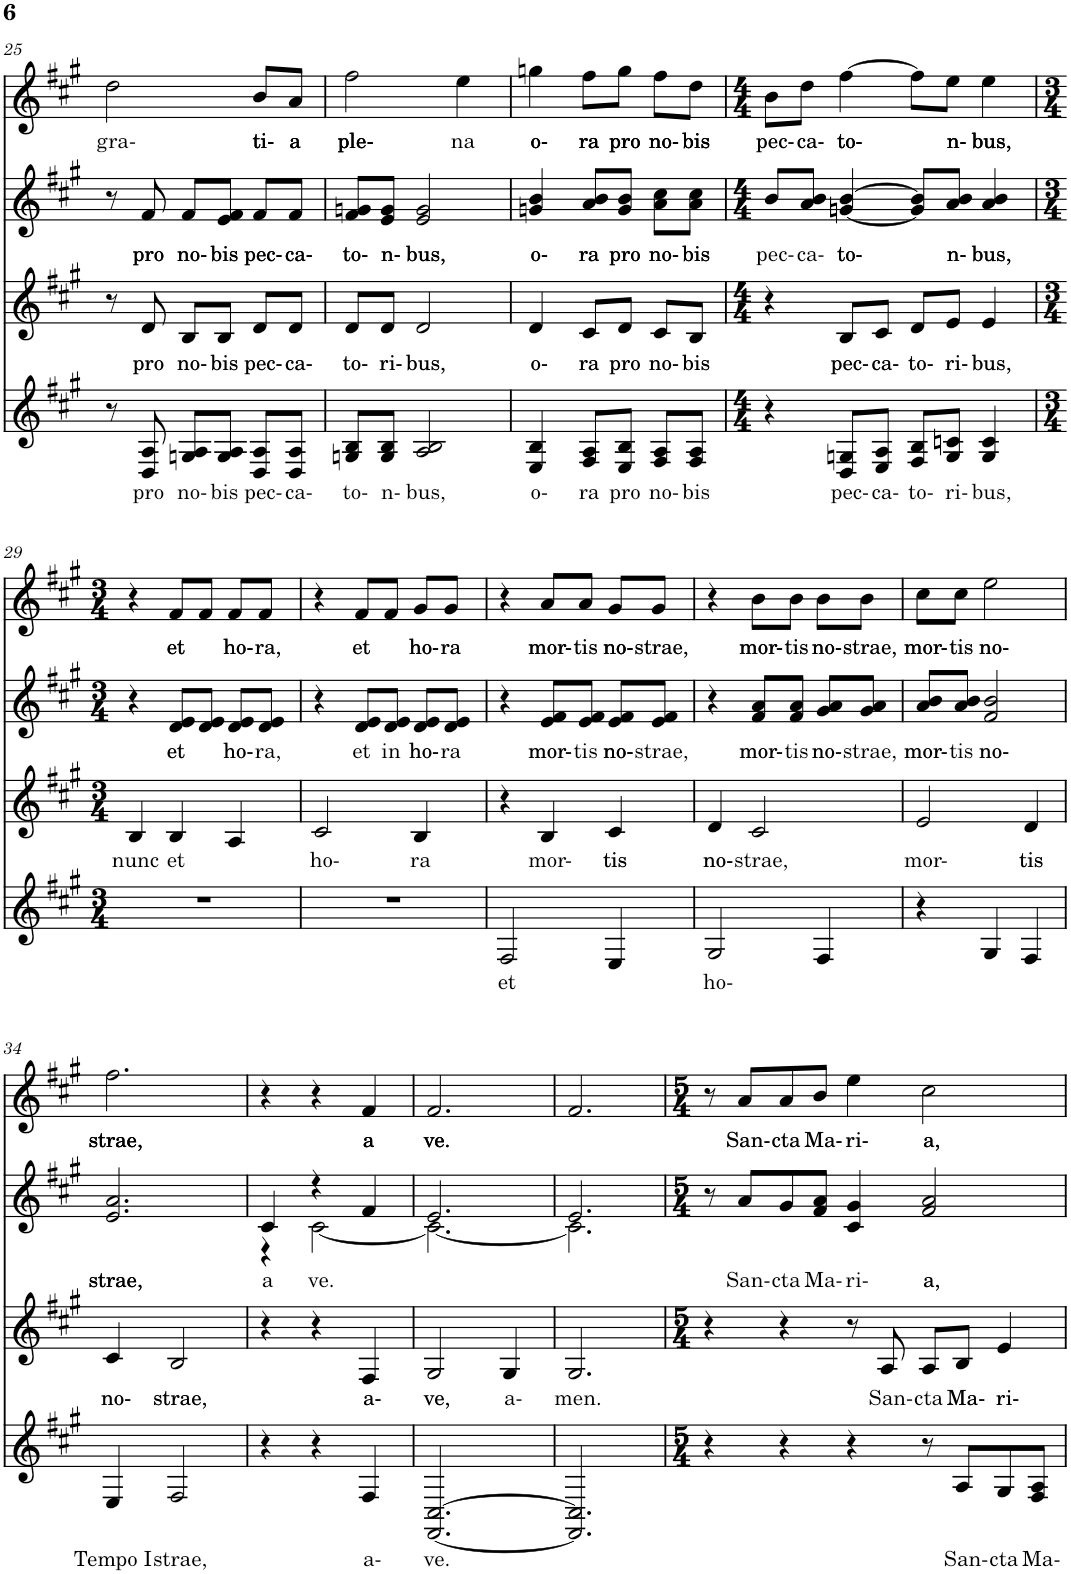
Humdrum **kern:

**kern	**text	**kern	**text	**kern	**text	**kern	**text
*part4	*part4	*part3	*part3	*part2	*part2	*part1	*part1
*staff4	*staff4	*staff3	*staff3	*staff2	*staff2	*staff1	*staff1
*I"Grand Piano, Bass	*	*I"Grand Piano, Tenor	*	*I"Grand Piano, Alt	*	*I"Grand Piano, Sopran	*
*I'Pno	*	*I'Pno	*	*I'Pno	*	*I'Pno	*
!!LO:PB:g=z
*clefG2	*	*clefG2	*	*clefG2	*	*clefG2	*
*k[f#c#g#]	*	*k[f#c#g#]	*	*k[f#c#g#]	*	*k[f#c#g#]	*
*M3/4	*	*M3/4	*	*M3/4	*	*M3/4	*
=25	=25	=25	=25	=25	=25	=25	=25
!	!	!	!	!	!	!	!LO:LY:b
8r	.	8r	.	8r	.	2dd\	gra-
!	!LO:LY:b	!	!LO:LY:b	!	!LO:LY:b	!	!
8D/ 8A/	pro	8d/	pro	8f#/	pro	.	.
!	!LO:LY:b	!	!LO:LY:b	!	!LO:LY:b	!	!
8Gn/ 8A/L	no-	8B/L	no-	8f#/L	no-	.	.
!	!LO:LY:b	!	!LO:LY:b	!	!LO:LY:b	!	!
8G/ 8A/J	bis	8B/J	bis	8e/ 8f#/J	bis	.	.
!	!LO:LY:b	!	!LO:LY:b	!	!LO:LY:b	!	!LO:LY:b
8D/ 8A/L	pec-	8d/L	pec-	8f#/L	pec-	8b/L	ti-
!	!LO:LY:b	!	!LO:LY:b	!	!LO:LY:b	!	!LO:LY:b
8D/ 8A/J	ca-	8d/J	ca-	8f#/J	ca-	8a/J	a
=26	=26	=26	=26	=26	=26	=26	=26
!	!LO:LY:b	!	!LO:LY:b	!	!LO:LY:b	!	!LO:LY:b
8Gn/ 8B/L	to-	8d/L	to-	8f#/ 8gn/L	to-	2ff#\	ple-
!	!LO:LY:b	!	!LO:LY:b	!	!LO:LY:b	!	!
8G/ 8B/J	n-	8d/J	ri-	8e/ 8g/J	n-	.	.
!	!LO:LY:b	!	!LO:LY:b	!	!LO:LY:b	!	!
2A/ 2B/	bus,	2d/	bus,	2e/ 2g/	bus,	.	.
!	!	!	!	!	!	!	!LO:LY:b
.	.	.	.	.	.	4ee\	na
=27	=27	=27	=27	=27	=27	=27	=27
!	!LO:LY:b	!	!LO:LY:b	!	!LO:LY:b	!	!LO:LY:b
4E/ 4B/	o-	4d/	o-	4gn/ 4b/	o-	4ggn\	o-
!	!LO:LY:b	!	!LO:LY:b	!	!LO:LY:b	!	!LO:LY:b
8F#/ 8A/L	ra	8c#/L	ra	8a/ 8b/L	ra	8ff#\L	ra
!	!LO:LY:b	!	!LO:LY:b	!	!LO:LY:b	!	!LO:LY:b
8E/ 8B/J	pro	8d/J	pro	8g/ 8b/J	pro	8gg\J	pro
!	!LO:LY:b	!	!LO:LY:b	!	!LO:LY:b	!	!LO:LY:b
8F#/ 8A/L	no-	8c#/L	no-	8a\ 8cc#\L	no-	8ff#\L	no-
!	!LO:LY:b	!	!LO:LY:b	!	!LO:LY:b	!	!LO:LY:b
8F#/ 8A/J	bis	8B/J	bis	8a\ 8cc#\J	bis	8dd\J	bis
=28	=28	=28	=28	=28	=28	=28	=28
*M4/4	*	*M4/4	*	*M4/4	*	*M4/4	*
!	!	!	!	!	!LO:LY:b	!	!LO:LY:b
4r	.	4r	.	8b/L	pec-	8b\L	pec-
!	!	!	!	!	!LO:LY:b	!	!LO:LY:b
.	.	.	.	8a/ 8b/J	ca-	8dd\J	ca-
!	!LO:LY:b	!	!LO:LY:b	!	!LO:LY:b	!	!LO:LY:b
8D/ 8Gn/L	pec-	8B/L	pec-	[4gn/ [4b/	to-	[4ff#\	to-
!	!LO:LY:b	!	!LO:LY:b	!	!	!	!
8E/ 8A/J	ca-	8c#/J	ca-	.	.	.	.
!	!LO:LY:b	!	!LO:LY:b	!	!	!	!
8F#/ 8B/L	to-	8d/L	to-	8g/] 8b/]L	.	8ff#\L]	.
!	!LO:LY:b	!	!LO:LY:b	!	!LO:LY:b	!	!LO:LY:b
8G/ 8cn/J	ri-	8e/J	ri-	8a/ 8b/J	n-	8ee\J	n-
!	!LO:LY:b	!	!LO:LY:b	!	!LO:LY:b	!	!LO:LY:b
4G/ 4c/	bus,	4e/	bus,	4a/ 4b/	bus,	4ee\	bus,
!!LO:LB:g=z
=29	=29	=29	=29	=29	=29	=29	=29
*M3/4	*	*M3/4	*	*M3/4	*	*M3/4	*
!	!	!	!LO:LY:b	!	!	!	!
2.r	.	4B/	nunc	4r	.	4r	.
!	!	!	!LO:LY:b	!	!LO:LY:b	!	!LO:LY:b
.	.	4B/	et	8d/ 8e/L	et	8f#/L	et
.	.	.	.	8d/ 8e/J	.	8f#/J	.
!	!	!	!	!	!LO:LY:b	!	!LO:LY:b
.	.	4A/	.	8d/ 8e/L	ho-	8f#/L	ho-
!	!	!	!	!	!LO:LY:b	!	!LO:LY:b
.	.	.	.	8d/ 8e/J	ra,	8f#/J	ra,
=30	=30	=30	=30	=30	=30	=30	=30
!	!	!	!LO:LY:b	!	!	!	!
2.r	.	2c#/	ho-	4r	.	4r	.
!	!	!	!	!	!LO:LY:b	!	!LO:LY:b
.	.	.	.	8d/ 8e/L	et	8f#/L	et
!	!	!	!	!	!LO:LY:b	!	!
.	.	.	.	8d/ 8e/J	in	8f#/J	.
!	!	!	!LO:LY:b	!	!LO:LY:b	!	!LO:LY:b
.	.	4B/	ra	8d/ 8e/L	ho-	8g#/L	ho-
!	!	!	!	!	!LO:LY:b	!	!LO:LY:b
.	.	.	.	8d/ 8e/J	ra	8g#/J	ra
=31	=31	=31	=31	=31	=31	=31	=31
!	!LO:LY:b	!	!	!	!	!	!
2F#/	et	4r	.	4r	.	4r	.
!	!	!	!LO:LY:b	!	!LO:LY:b	!	!LO:LY:b
.	.	4B/	mor-	8e/ 8f#/L	mor-	8a/L	mor-
!	!	!	!	!	!LO:LY:b	!	!LO:LY:b
.	.	.	.	8e/ 8f#/J	tis	8a/J	tis
!	!	!	!LO:LY:b	!	!LO:LY:b	!	!LO:LY:b
4E/	.	4c#/	tis	8e/ 8f#/L	no-	8g#/L	no-
!	!	!	!	!	!LO:LY:b	!	!LO:LY:b
.	.	.	.	8e/ 8f#/J	strae,	8g#/J	strae,
=32	=32	=32	=32	=32	=32	=32	=32
!	!LO:LY:b	!	!LO:LY:b	!	!	!	!
2G#/	ho-	4d/	no-	4r	.	4r	.
!	!	!	!LO:LY:b	!	!LO:LY:b	!	!LO:LY:b
.	.	2c#/	strae,	8f#/ 8a/L	mor-	8b\L	mor-
!	!	!	!	!	!LO:LY:b	!	!LO:LY:b
.	.	.	.	8f#/ 8a/J	tis	8b\J	tis
!	!	!	!	!	!LO:LY:b	!	!LO:LY:b
4F#/	.	.	.	8g#/ 8a/L	no-	8b\L	no-
!	!	!	!	!	!LO:LY:b	!	!LO:LY:b
.	.	.	.	8g#/ 8a/J	strae,	8b\J	strae,
=33	=33	=33	=33	=33	=33	=33	=33
!	!	!	!LO:LY:b	!	!LO:LY:b	!	!LO:LY:b
4r	.	2e/	mor-	8a/ 8b/L	mor-	8cc#\L	mor-
!	!	!	!	!	!LO:LY:b	!	!LO:LY:b
.	.	.	.	8a/ 8b/J	tis	8cc#\J	tis
!	!	!	!	!	!LO:LY:b	!	!LO:LY:b
4G#/	.	.	.	2f#/ 2b/	no-	2ee\	no-
!	!	!	!LO:LY:b	!	!	!	!
4F#/	.	4d/	tis	.	.	.	.
!!LO:LB:g=z
=34	=34	=34	=34	=34	=34	=34	=34
!	!LO:LY:b	!	!LO:LY:b	!	!LO:LY:b	!	!LO:LY:b
4E/	Tempo I	4c#/	no-	2.e/ 2.a/	strae,	2.ff#\	strae,
!	!LO:LY:b	!	!LO:LY:b	!	!	!	!
2F#/	strae,	2B/	strae,	.	.	.	.
=35	=35	=35	=35	=35	=35	=35	=35
!	!	!	!	!	!LO:LY:b	!	!
*	*	*	*	*^	*	*	*
4r	.	4r	.	4c#/	4r	a	4r	.
!	!	!	!	!	!	!LO:LY:b	!	!
4r	.	4r	.	4r	[2c#\	ve.	4r	.
!	!LO:LY:b	!	!LO:LY:b	!	!	!	!	!LO:LY:b
4F#/	a-	4F#/	a-	4f#/	.	.	4f#/	a
=36	=36	=36	=36	=36	=36	=36	=36	=36
!	!LO:LY:b	!	!LO:LY:b	!	!	!	!	!LO:LY:b
[2.FF#/ [2.C#/	ve.	2G#/	ve,	2.e/	2.c#\_	.	2.f#/	ve.
!	!	!	!LO:LY:b	!	!	!	!	!
.	.	4G#/	a-	.	.	.	.	.
=37	=37	=37	=37	=37	=37	=37	=37	=37
!	!	!	!LO:LY:b	!	!	!	!	!
2.FF#/] 2.C#/]	.	2.G#/	men.	2.e/	2.c#\]	.	2.f#/	.
*	*	*	*	*v	*v	*	*	*
=38	=38	=38	=38	=38	=38	=38	=38
*M5/4	*	*M5/4	*	*M5/4	*	*M5/4	*
4r	.	4r	.	8r	.	8r	.
!	!	!	!	!	!LO:LY:b	!	!LO:LY:b
.	.	.	.	8a/L	San-	8a/L	San-
!	!	!	!	!	!LO:LY:b	!	!LO:LY:b
4r	.	4r	.	8g#/	cta	8a/	cta
!	!	!	!	!	!LO:LY:b	!	!LO:LY:b
.	.	.	.	8f#/ 8a/J	Ma-	8b/J	Ma-
!	!	!	!	!	!LO:LY:b	!	!LO:LY:b
4r	.	8r	.	4c#/ 4g#/	ri-	4ee\	ri-
!	!	!	!LO:LY:b	!	!	!	!
.	.	8A/	San-	.	.	.	.
!	!	!	!LO:LY:b	!	!LO:LY:b	!	!LO:LY:b
8r	.	8A/L	cta	2f#/ 2a/	a,	2cc#\	a,
!	!LO:LY:b	!	!LO:LY:b	!	!	!	!
8A/L	San-	8B/J	Ma-	.	.	.	.
!	!LO:LY:b	!	!LO:LY:b	!	!	!	!
8G#/	cta	4e/	ri-	.	.	.	.
!	!LO:LY:b	!	!	!	!	!	!
8F#/ 8A/J	Ma-	.	.	.	.	.	.
=	=	=	=	=	=	=	=
*-	*-	*-	*-	*-	*-	*-	*-
